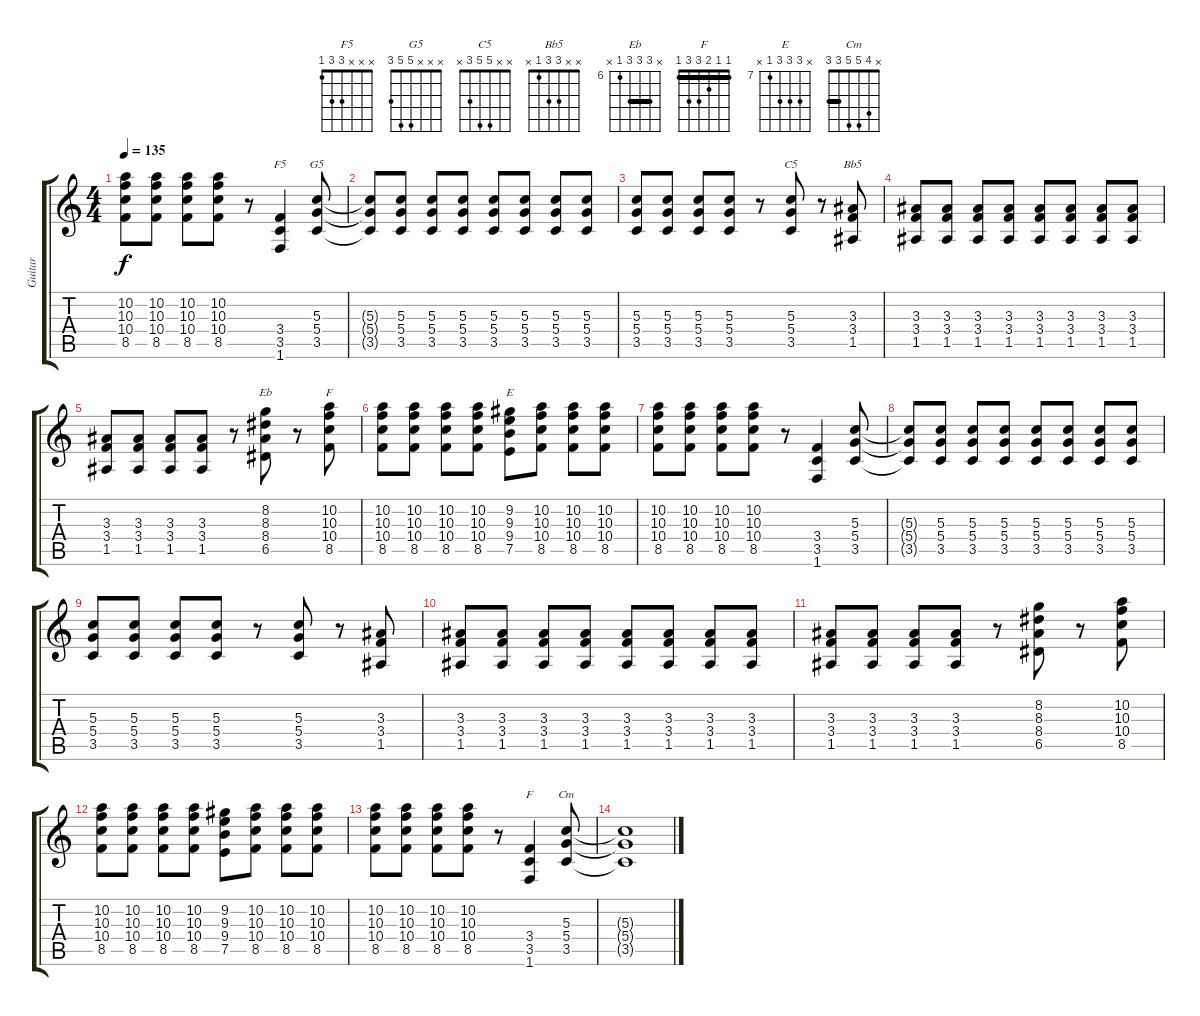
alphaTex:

\track ("Guitar" "Guitar") {instrument overdrivenguitar}
\staff {score tabs}
\tuning (E4 B3 G3 D3 A2 E2) {hide}
\chord ("F5" x x x 3 3 1)
\chord ("G5" x x x 5 5 3)
\chord ("C5" x x 5 5 3 x)
\chord ("Bb5" x x 3 3 1 x)
\chord ("Eb" x 8 8 8 6 x) {firstfret 6 barre 8}
\chord ("F" x 10 10 10 8 x) {firstfret 8 barre 10}
\chord ("E" x 9 9 9 7 x) {firstfret 7}
\chord ("F" 1 1 2 3 3 1) {barre 1}
\chord ("Cm" x 4 5 5 3 3) {barre 3}
\ts (4 4)
\tempo 135
\clef g2
\ks c
(10.2 10.3 10.4 8.5).8{dy f} (10.2 10.3 10.4 8.5).8 (10.2 10.3 10.4 8.5).8 (10.2 10.3 10.4 8.5).8 r.8 (3.4 3.5 1.6).4{ch "F5"} (5.3 5.4 3.5).8{ch "G5"} |
(5.3{t} 5.4{t} 3.5{t}).8 (5.3 5.4 3.5).8 (5.3 5.4 3.5).8 (5.3 5.4 3.5).8 (5.3 5.4 3.5).8 (5.3 5.4 3.5).8 (5.3 5.4 3.5).8 (5.3 5.4 3.5).8 |
(5.3 5.4 3.5).8 (5.3 5.4 3.5).8 (5.3 5.4 3.5).8 (5.3 5.4 3.5).8 r.8 (5.3 5.4 3.5).8{ch "C5"} r.8 (3.3 3.4 1.5).8{ch "Bb5"} |
(3.3 3.4 1.5).8 (3.3 3.4 1.5).8 (3.3 3.4 1.5).8 (3.3 3.4 1.5).8 (3.3 3.4 1.5).8 (3.3 3.4 1.5).8 (3.3 3.4 1.5).8 (3.3 3.4 1.5).8 |
(3.3 3.4 1.5).8 (3.3 3.4 1.5).8 (3.3 3.4 1.5).8 (3.3 3.4 1.5).8 r.8 (8.2 8.3 8.4 6.5).8{ch "Eb"} r.8 (10.2 10.3 10.4 8.5).8{ch "F"} |
(10.2 10.3 10.4 8.5).8 (10.2 10.3 10.4 8.5).8 (10.2 10.3 10.4 8.5).8 (10.2 10.3 10.4 8.5).8 (9.2 9.3 9.4 7.5).8{ch "E"} (10.2 10.3 10.4 8.5).8 (10.2 10.3 10.4 8.5).8 (10.2 10.3 10.4 8.5).8 |
(10.2 10.3 10.4 8.5).8 (10.2 10.3 10.4 8.5).8 (10.2 10.3 10.4 8.5).8 (10.2 10.3 10.4 8.5).8 r.8 (3.4 3.5 1.6).4 (5.3 5.4 3.5).8 |
(5.3{t} 5.4{t} 3.5{t}).8 (5.3 5.4 3.5).8 (5.3 5.4 3.5).8 (5.3 5.4 3.5).8 (5.3 5.4 3.5).8 (5.3 5.4 3.5).8 (5.3 5.4 3.5).8 (5.3 5.4 3.5).8 |
(5.3 5.4 3.5).8 (5.3 5.4 3.5).8 (5.3 5.4 3.5).8 (5.3 5.4 3.5).8 r.8 (5.3 5.4 3.5).8 r.8 (3.3 3.4 1.5).8 |
(3.3 3.4 1.5).8 (3.3 3.4 1.5).8 (3.3 3.4 1.5).8 (3.3 3.4 1.5).8 (3.3 3.4 1.5).8 (3.3 3.4 1.5).8 (3.3 3.4 1.5).8 (3.3 3.4 1.5).8 |
(3.3 3.4 1.5).8 (3.3 3.4 1.5).8 (3.3 3.4 1.5).8 (3.3 3.4 1.5).8 r.8 (8.2 8.3 8.4 6.5).8 r.8 (10.2 10.3 10.4 8.5).8 |
(10.2 10.3 10.4 8.5).8 (10.2 10.3 10.4 8.5).8 (10.2 10.3 10.4 8.5).8 (10.2 10.3 10.4 8.5).8 (9.2 9.3 9.4 7.5).8 (10.2 10.3 10.4 8.5).8 (10.2 10.3 10.4 8.5).8 (10.2 10.3 10.4 8.5).8 |
(10.2 10.3 10.4 8.5).8 (10.2 10.3 10.4 8.5).8 (10.2 10.3 10.4 8.5).8 (10.2 10.3 10.4 8.5).8 r.8 (3.4 3.5 1.6).4{ch "F"} (5.3 5.4 3.5).8{ch "Cm"} |
(5.3{t} 5.4{t} 3.5{t}).1
